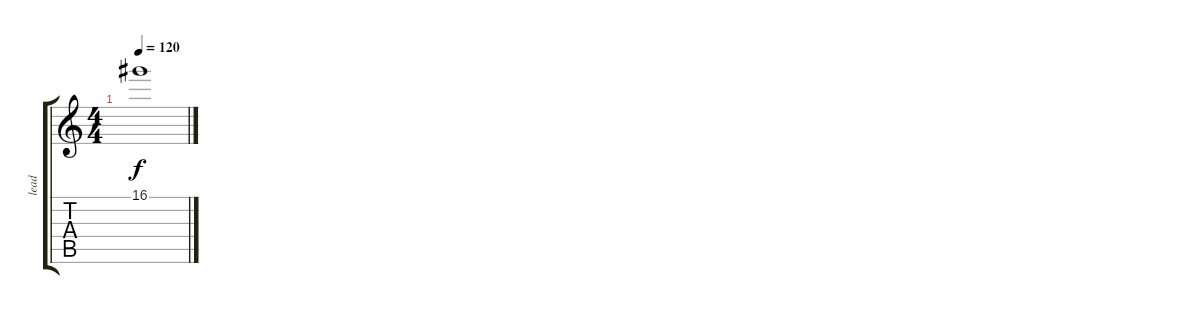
\track ("lead" "lead") {instrument electricguitarjazz}
\staff {score tabs}
\tuning (E4 B3 G3 D3 A2 E2) {hide}
\ts (4 4)
\tempo 120
\clef g2
\ks c
16.1.1{dy f}
